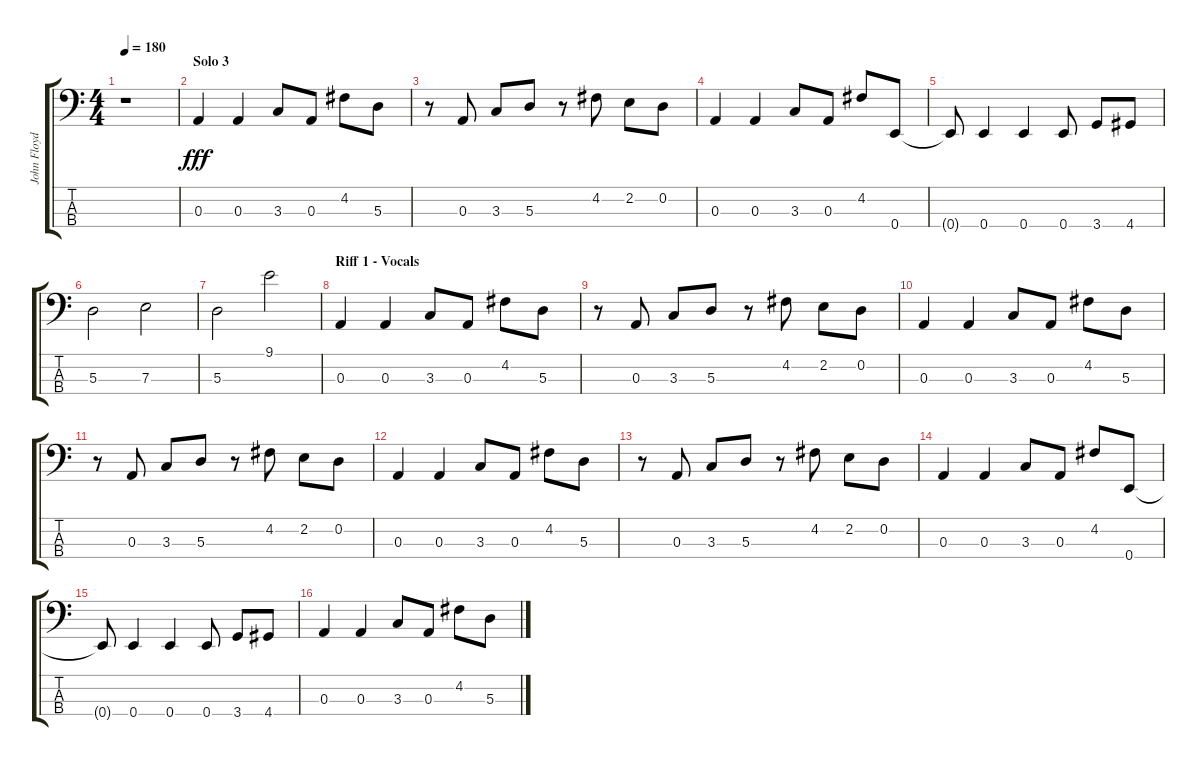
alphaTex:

\track ("John Floyd" "John Floyd") {instrument acousticguitarsteel}
\staff {score tabs}
\tuning (G2 D2 A1 E1) {hide}
\ts (4 4)
\tempo 180
\clef f4
\ks c
r.1{dy fff} |
\section ("" "Solo 3")
0.3.4 0.3.4 3.3.8 0.3.8 4.2.8 5.3.8 |
r.8 0.3.8 3.3.8 5.3.8 r.8 4.2.8 2.2.8 0.2.8 |
0.3.4 0.3.4 3.3.8 0.3.8 4.2.8 0.4.8 |
0.4{t}.8 0.4.4 0.4.4 0.4.8 3.4.8 4.4.8 |
5.3.2 7.3.2 |
5.3.2 9.1.2 |
\section ("" "Riff 1 - Vocals")
0.3.4 0.3.4 3.3.8 0.3.8 4.2.8 5.3.8 |
r.8 0.3.8 3.3.8 5.3.8 r.8 4.2.8 2.2.8 0.2.8 |
0.3.4 0.3.4 3.3.8 0.3.8 4.2.8 5.3.8 |
r.8 0.3.8 3.3.8 5.3.8 r.8 4.2.8 2.2.8 0.2.8 |
0.3.4 0.3.4 3.3.8 0.3.8 4.2.8 5.3.8 |
r.8 0.3.8 3.3.8 5.3.8 r.8 4.2.8 2.2.8 0.2.8 |
0.3.4 0.3.4 3.3.8 0.3.8 4.2.8 0.4.8 |
0.4{t}.8 0.4.4 0.4.4 0.4.8 3.4.8 4.4.8 |
0.3.4 0.3.4 3.3.8 0.3.8 4.2.8 5.3.8
